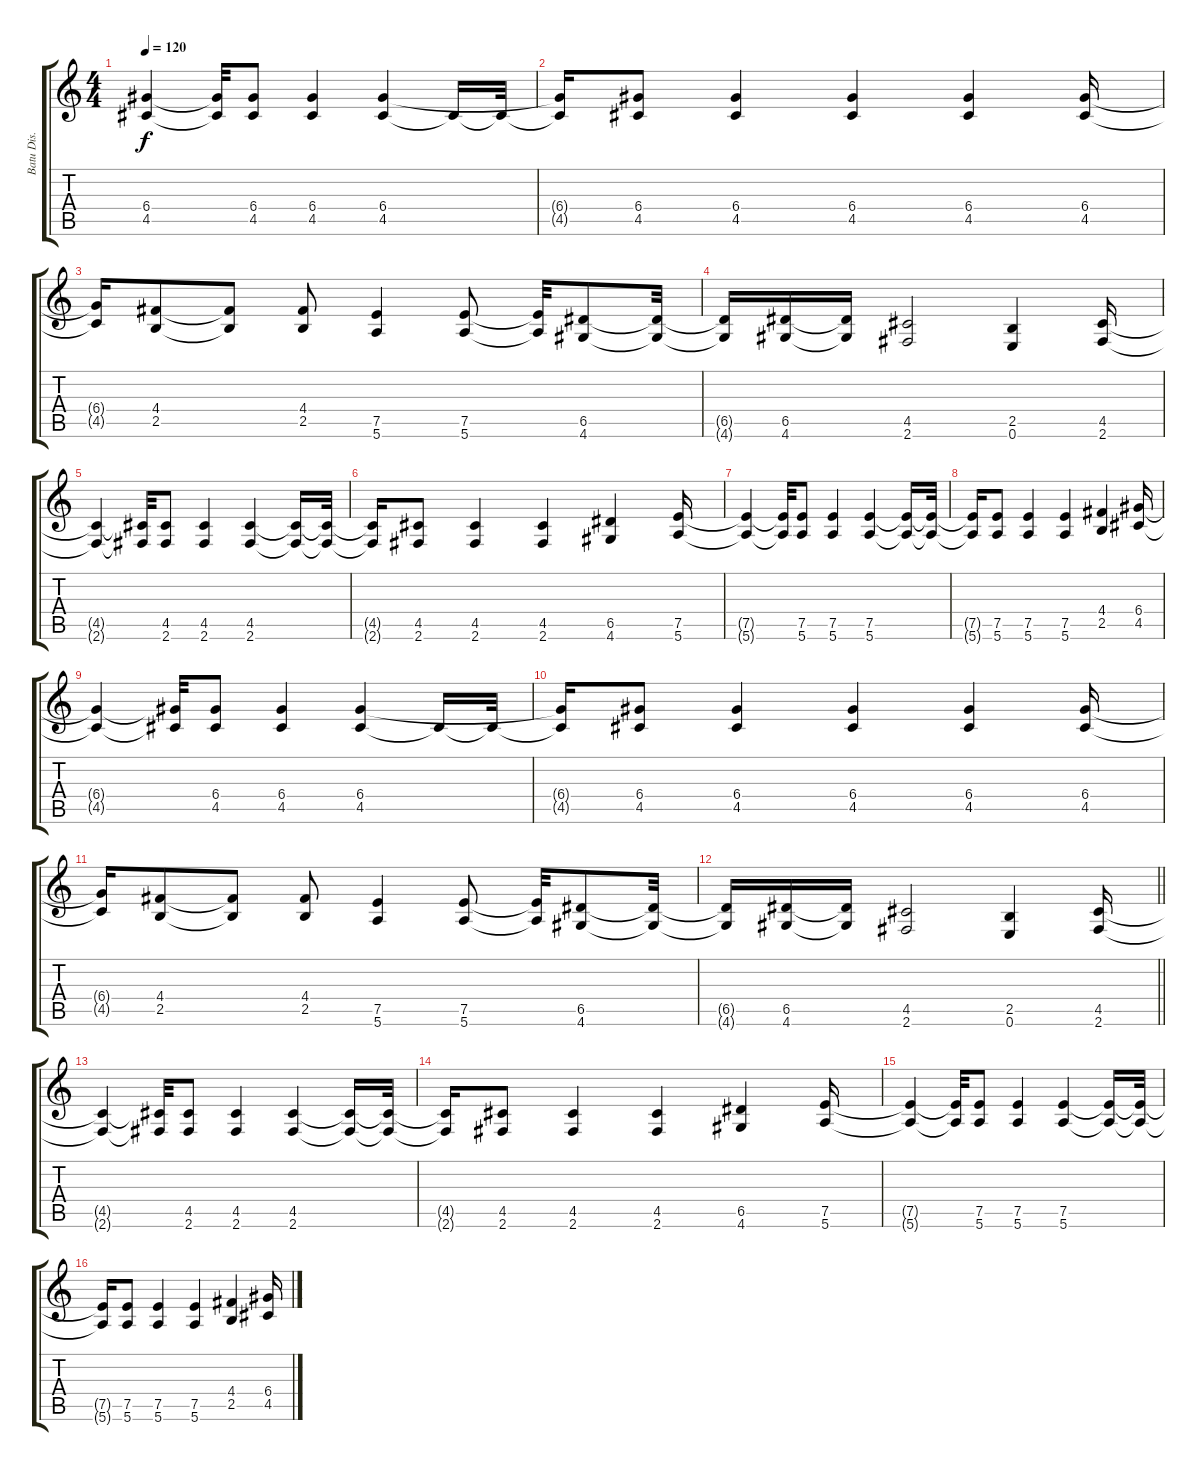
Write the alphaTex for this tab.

\track ("Batu Dis." "Batu Dis.") {instrument distortionguitar}
\staff {score tabs}
\tuning (E4 B3 G3 D3 A2 E2) {hide}
\ts (4 4)
\tempo 120
\clef g2
\ks c
(6.4{t} 4.5{t}).4{dy f} (6.4{t} 4.5{t}).32 (6.4 4.5).8 (6.4 4.5).4 (6.4 4.5).4 4.5{t}.16 4.5{t}.32 |
(6.4{t} 4.5{t}).16 (6.4 4.5).8 (6.4 4.5).4 (6.4 4.5).4 (6.4 4.5).4 (6.4 4.5).16 |
(6.4{t} 4.5{t}).16 (4.4 2.5).8 (4.4{t} 2.5{t}).8 (4.4 2.5).8 (7.5 5.6).4 (7.5 5.6).8 (7.5{t} 5.6{t}).32 (6.5 4.6).8 (6.5{t} 4.6{t}).32 |
(6.5{t} 4.6{t}).16 (6.5 4.6).16 (6.5{t} 4.6{t}).16 (4.5 2.6).2 (2.5 0.6).4 (4.5 2.6).16 |
(4.5{t} 2.6{t}).4 (4.5{t} 2.6{t}).32 (4.5 2.6).8 (4.5 2.6).4 (4.5 2.6).4 (4.5{t} 2.6{t}).16 (4.5{t} 2.6{t}).32 |
(4.5{t} 2.6{t}).16 (4.5 2.6).8 (4.5 2.6).4 (4.5 2.6).4 (6.5 4.6).4 (7.5 5.6).16 |
(7.5{t} 5.6{t}).4 (7.5{t} 5.6{t}).32 (7.5 5.6).8 (7.5 5.6).4 (7.5 5.6).4 (7.5{t} 5.6{t}).16 (7.5{t} 5.6{t}).32 |
(7.5{t} 5.6{t}).16 (7.5 5.6).8 (7.5 5.6).4 (7.5 5.6).4 (4.4 2.5).4 (6.4 4.5).16 |
(6.4{t} 4.5{t}).4 (6.4{t} 4.5{t}).32 (6.4 4.5).8 (6.4 4.5).4 (6.4 4.5).4 4.5{t}.16 4.5{t}.32 |
(6.4{t} 4.5{t}).16 (6.4 4.5).8 (6.4 4.5).4 (6.4 4.5).4 (6.4 4.5).4 (6.4 4.5).16 |
(6.4{t} 4.5{t}).16 (4.4 2.5).8 (4.4{t} 2.5{t}).8 (4.4 2.5).8 (7.5 5.6).4 (7.5 5.6).8 (7.5{t} 5.6{t}).32 (6.5 4.6).8 (6.5{t} 4.6{t}).32 |
\barLineRight lightlight
(6.5{t} 4.6{t}).16 (6.5 4.6).16 (6.5{t} 4.6{t}).16 (4.5 2.6).2 (2.5 0.6).4 (4.5 2.6).16 |
(4.5{t} 2.6{t}).4 (4.5{t} 2.6{t}).32 (4.5 2.6).8 (4.5 2.6).4 (4.5 2.6).4 (4.5{t} 2.6{t}).16 (4.5{t} 2.6{t}).32 |
(4.5{t} 2.6{t}).16 (4.5 2.6).8 (4.5 2.6).4 (4.5 2.6).4 (6.5 4.6).4 (7.5 5.6).16 |
(7.5{t} 5.6{t}).4 (7.5{t} 5.6{t}).32 (7.5 5.6).8 (7.5 5.6).4 (7.5 5.6).4 (7.5{t} 5.6{t}).16 (7.5{t} 5.6{t}).32 |
(7.5{t} 5.6{t}).16 (7.5 5.6).8 (7.5 5.6).4 (7.5 5.6).4 (4.4 2.5).4 (6.4 4.5).16
